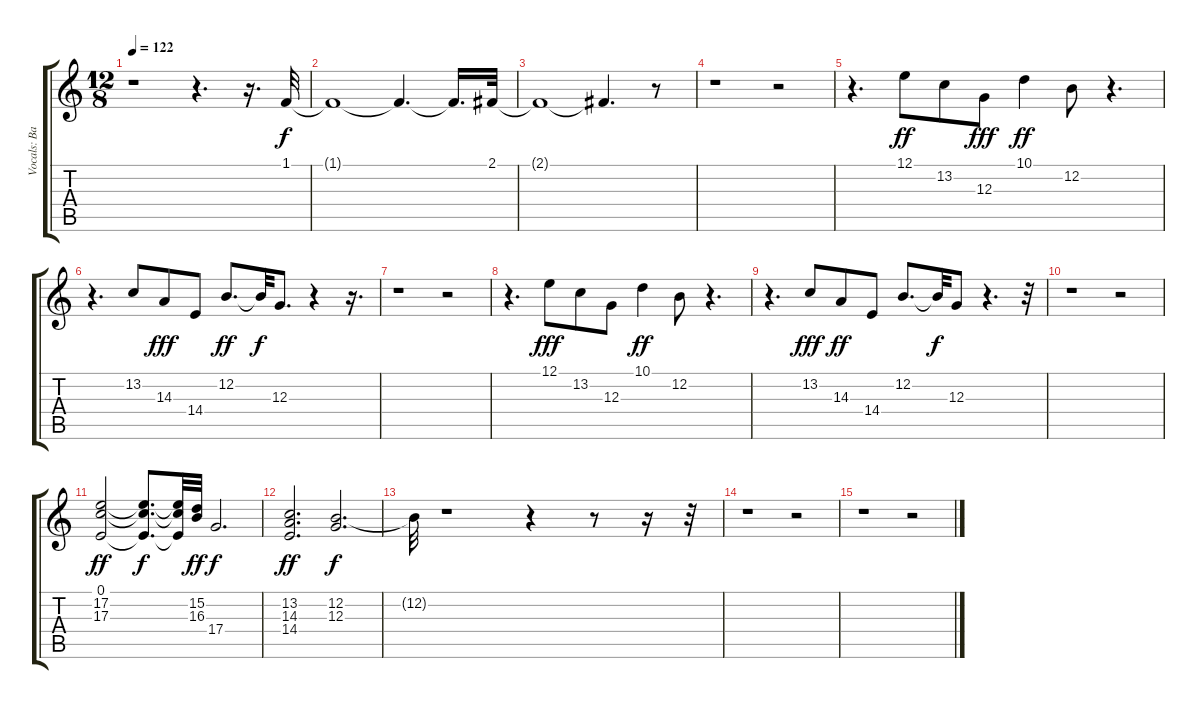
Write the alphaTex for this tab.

\track ("Vocals: Background" "Vocals: Ba") {instrument synthvoice}
\staff {score tabs}
\tuning (E4 B3 G3 D3 A2 E2) {hide}
\ts (12 8)
\tempo 122
\clef g2
\ks c
r.1{dy f} r.4{d} r.16{d} 1.1.32 |
1.1{t}.1 1.1{t}.4{d} 1.1{t}.16{d} 2.1.32 |
2.1{t}.1 2.1{t}.4{d} r.8 |
r.1 r.2 |
r.4{d} 12.1.8{dy ff} 13.2.8 12.3.8{dy fff} 10.1.4{dy ff} 12.2.8 r.4{d} |
r.4{d} 13.2.8 14.3.8{dy fff} 14.4.8 12.2.8{d dy ff} 12.2{t}.32{dy f} 12.3.8{d} r.4 r.16{d} |
r.1 r.2 |
r.4{d} 12.1.8{dy fff} 13.2.8 12.3.8 10.1.4{dy ff} 12.2.8 r.4{d} |
r.4{d} 13.2.8{dy fff} 14.3.8{dy ff} 14.4.8 12.2.8{d} 12.2{t}.32{dy f} 12.3.8 r.4{d} r.32 |
r.1 r.2 |
(0.1 17.2 17.3).2{dy ff} (0.1{t} 17.2{t} 17.3{t}).8{d dy f} (0.1{t} 17.2{t} 17.3{t}).32 (15.2 16.3).32{dy ff} 17.4.2{d dy f} |
(13.2 14.3 14.4).2{d dy ff} (12.2 12.3).2{d dy f} |
12.2{t}.32 r.1 r.4 r.8 r.16 r.32 |
r.1 r.2 |
r.1 r.2
